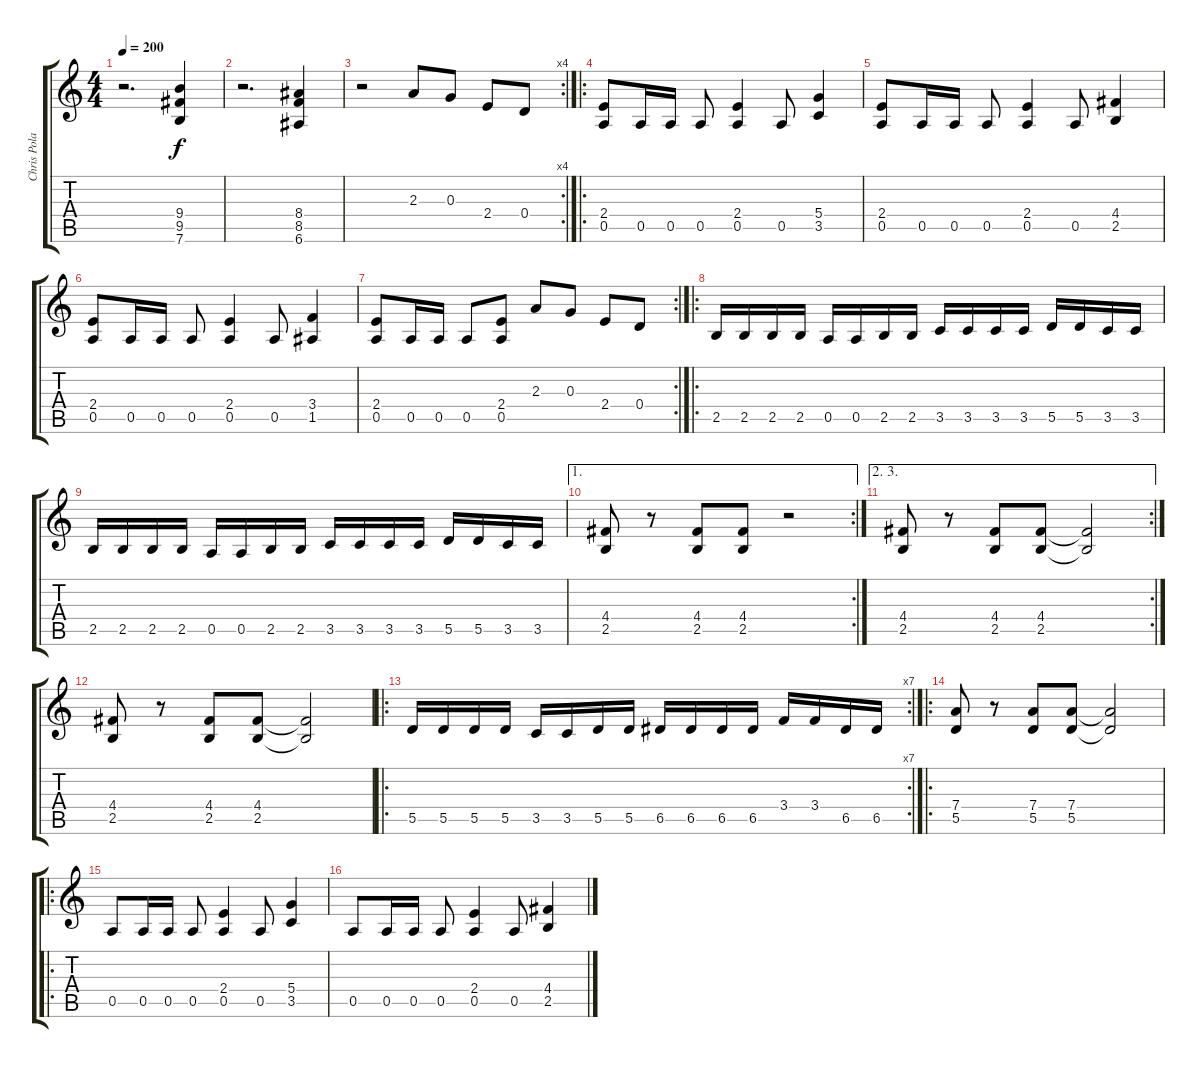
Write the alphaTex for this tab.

\track ("Chris Poland" "Chris Pola") {instrument distortionguitar}
\staff {score tabs}
\tuning (E4 B3 G3 D3 A2 E2) {hide}
\ts (4 4)
\tempo 200
\clef g2
\ks c
r.2{d dy f} (9.4 9.5 7.6).4 |
r.2{d} (8.4 8.5 6.6).4 |
\rc 4
r.2 2.3.8 0.3.8 2.4.8 0.4.8 |
\ro
(2.4 0.5).8 0.5.16 0.5.16 0.5.8 (2.4 0.5).4 0.5.8 (5.4 3.5).4 |
(2.4 0.5).8 0.5.16 0.5.16 0.5.8 (2.4 0.5).4 0.5.8 (4.4 2.5).4 |
(2.4 0.5).8 0.5.16 0.5.16 0.5.8 (2.4 0.5).4 0.5.8 (3.4 1.5).4 |
\rc 2
(2.4 0.5).8 0.5.16 0.5.16 0.5.8 (2.4 0.5).8 2.3.8 0.3.8 2.4.8 0.4.8 |
\ro
2.5.16 2.5.16 2.5.16 2.5.16 0.5.16 0.5.16 2.5.16 2.5.16 3.5.16 3.5.16 3.5.16 3.5.16 5.5.16 5.5.16 3.5.16 3.5.16 |
2.5.16 2.5.16 2.5.16 2.5.16 0.5.16 0.5.16 2.5.16 2.5.16 3.5.16 3.5.16 3.5.16 3.5.16 5.5.16 5.5.16 3.5.16 3.5.16 |
\ae 1
\rc 2
(4.4 2.5).8 r.8 (4.4 2.5).8 (4.4 2.5).8 r.2 |
\ae (2 3)
\rc 2
(4.4 2.5).8 r.8 (4.4 2.5).8 (4.4 2.5).8 (4.4{t} 2.5{t}).2 |
(4.4 2.5).8 r.8 (4.4 2.5).8 (4.4 2.5).8 (4.4{t} 2.5{t}).2 |
\ro
\rc 7
5.5.16 5.5.16 5.5.16 5.5.16 3.5.16 3.5.16 5.5.16 5.5.16 6.5.16 6.5.16 6.5.16 6.5.16 3.4.16 3.4.16 6.5.16 6.5.16 |
\ro
(7.4 5.5).8 r.8 (7.4 5.5).8 (7.4 5.5).8 (7.4{t} 5.5{t}).2 |
\ro
0.5.8 0.5.16 0.5.16 0.5.8 (2.4 0.5).4 0.5.8 (5.4 3.5).4 |
0.5.8 0.5.16 0.5.16 0.5.8 (2.4 0.5).4 0.5.8 (4.4 2.5).4
